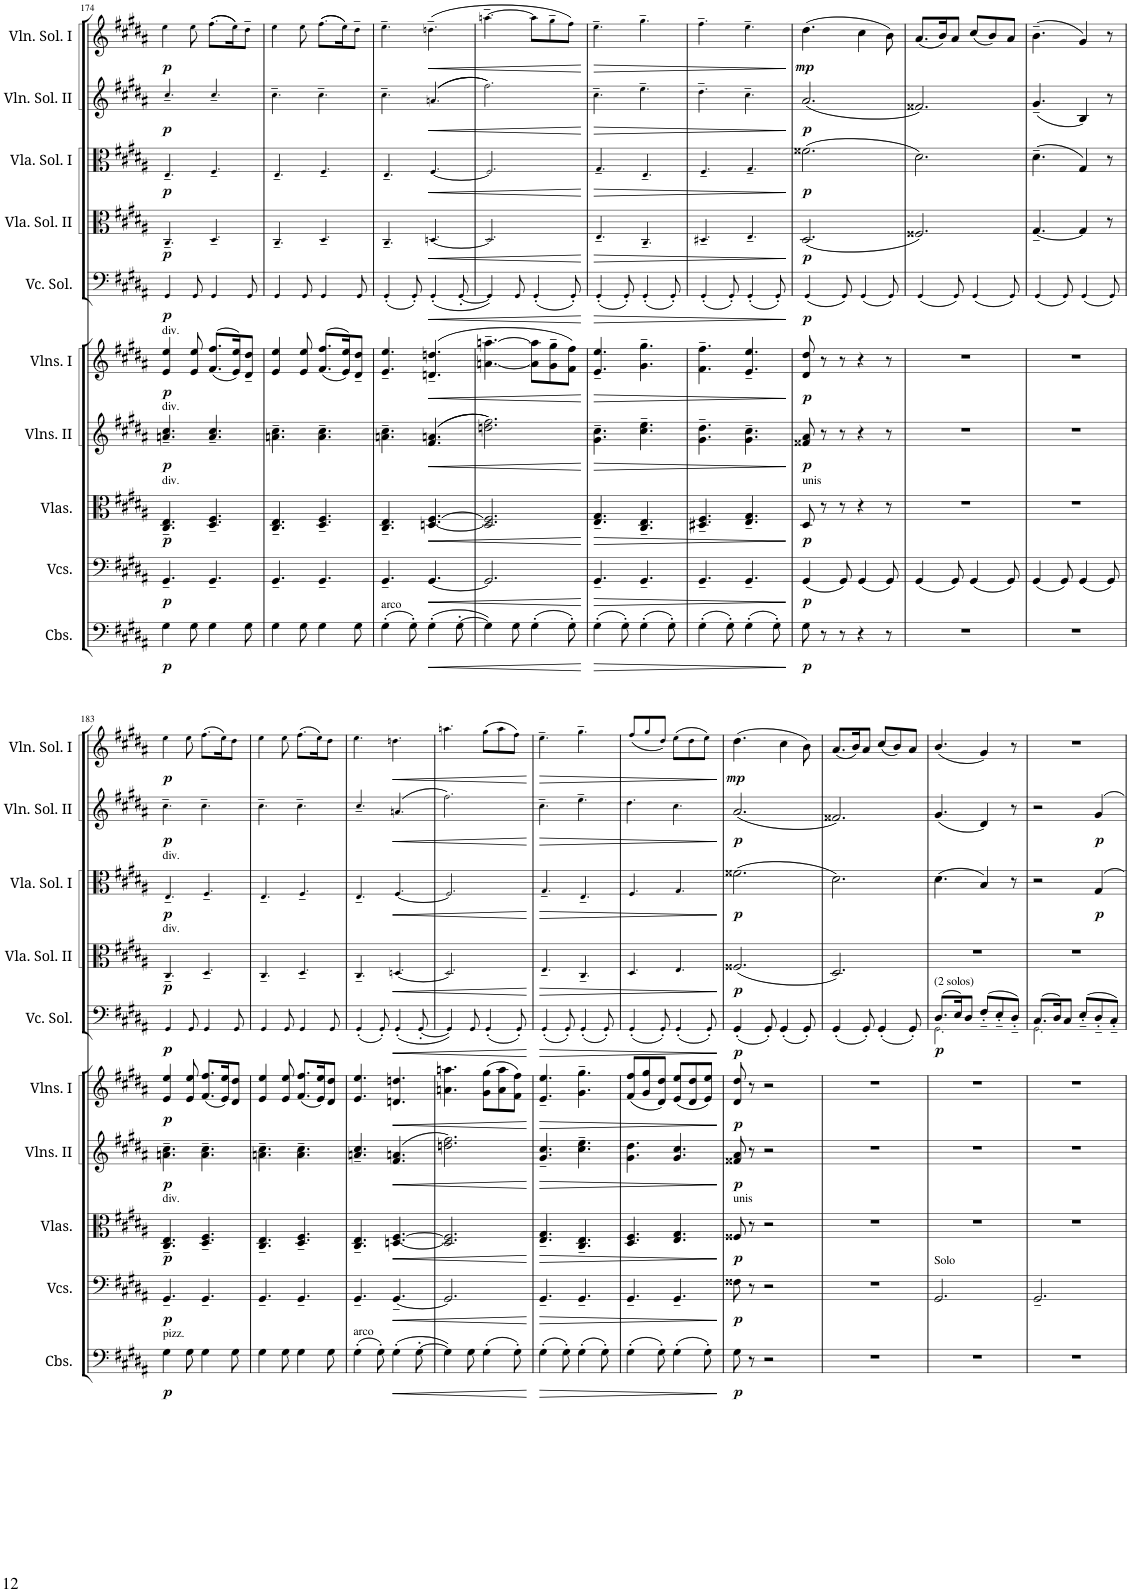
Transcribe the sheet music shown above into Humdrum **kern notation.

**kern	**dynam	**kern	**dynam	**kern	**dynam	**kern	**dynam	**kern	**dynam	**kern	**dynam	**kern	**dynam	**kern	**dynam	**kern	**dynam	**kern	**dynam
*part10	*part10	*part9	*part9	*part8	*part8	*part7	*part7	*part6	*part6	*part5	*part5	*part4	*part4	*part3	*part3	*part2	*part2	*part1	*part1
*staff10	*staff10	*staff9	*staff9	*staff8	*staff8	*staff7	*staff7	*staff6	*staff6	*staff5	*staff5	*staff4	*staff4	*staff3	*staff3	*staff2	*staff2	*staff1	*staff1
*I"Contrabasses	*	*I"Violoncellos	*	*I"Violas	*	*I"Violins II	*	*I"Violins I	*	*I"Violoncello Solo	*	*I"Viola Solo II	*	*I"Viola Solo I	*	*I"Violin Solo II	*	*I"Violin Solo I	*
*I'Cbs.	*	*I'Vcs.	*	*I'Vlas.	*	*I'Vlns. II	*	*I'Vlns. I	*	*I'Vc. Sol.	*	*I'Vla. Sol. II	*	*I'Vla. Sol. I	*	*I'Vln. Sol. II	*	*I'Vln. Sol. I	*
!!LO:PB:g=z
*clefF4	*	*clefF4	*	*clefC3	*	*clefG2	*	*clefG2	*	*clefF4	*	*clefC3	*	*clefC3	*	*clefG2	*	*clefG2	*
*Trd7c12	*	*	*	*	*	*	*	*	*	*	*	*	*	*	*	*	*	*	*
*k[f#c#g#d#a#]	*	*k[f#c#g#d#a#]	*	*k[f#c#g#d#a#]	*	*k[f#c#g#d#a#]	*	*k[f#c#g#d#a#]	*	*k[f#c#g#d#a#]	*	*k[f#c#g#d#a#]	*	*k[f#c#g#d#a#]	*	*k[f#c#g#d#a#]	*	*k[f#c#g#d#a#]	*
*M6/8	*	*M6/8	*	*M6/8	*	*M6/8	*	*M6/8	*	*M6/8	*	*M6/8	*	*M6/8	*	*M6/8	*	*M6/8	*
=174	=174	=174	=174	=174	=174	=174	=174	=174	=174	=174	=174	=174	=174	=174	=174	=174	=174	=174	=174
!	!	!	!	!	!	!	!	!LO:TX:a:t=div.	!	!	!	!	!	!	!	!	!	!	!
!	!	!	!	!	!	!LO:TX:a:t=div.	!	!	!	!	!	!	!	!	!	!	!	!	!
!	!	!	!	!LO:TX:a:t=div.	!	!	!	!	!	!	!	!	!	!	!	!	!	!	!
!	!LO:DY:b	!	!LO:DY:b	!	!LO:DY:b	!	!LO:DY:b	!	!LO:DY:b	!	!LO:DY:b	!	!LO:DY:b	!	!LO:DY:b	!	!LO:DY:b	!	!LO:DY:b
4G#\	p	4.GG#~/	p	4.C#/~ 4.E/~	p	4.an/~ 4.cc#/~	p	4e/ 4ee/	p	4GG#/	p	4.C#~/	p	4.E~/	p	4.cc#~/	p	4ee\	p
8G#\	.	.	.	.	.	.	.	8e/ 8ee/	.	8GG#/	.	.	.	.	.	.	.	8ee\	.
4G#\	.	4.GG#~/	.	4.D#/~ 4.F#/~	.	4.a/~ 4.cc#/~	.	((>8.f#/ 8.ff#/L	.	4GG#/	.	4.D#~/	.	4.F#~/	.	4.cc#~/	.	((>8.ff#\L	.
.	.	.	.	.	.	.	.	16e/ 16ee/K))	.	.	.	.	.	.	.	.	.	16ee\K))	.
8G#\	.	.	.	.	.	.	.	8d#/~ 8dd#/~J	.	8GG#/	.	.	.	.	.	.	.	8dd#~\J	.
=175	=175	=175	=175	=175	=175	=175	=175	=175	=175	=175	=175	=175	=175	=175	=175	=175	=175	=175	=175
4G#\	.	4.GG#~/	.	4.C#/~ 4.E/~	.	4.an\~ 4.cc#\~	.	4e/ 4ee/	.	4GG#/	.	4.C#~/	.	4.E~/	.	4.cc#~\	.	4ee\	.
8G#\	.	.	.	.	.	.	.	8e/ 8ee/	.	8GG#/	.	.	.	.	.	.	.	8ee\	.
4G#\	.	4.GG#~/	.	4.D#/~ 4.F#/~	.	4.a\~ 4.cc#\~	.	(>(8.f#/ 8.ff#/L	.	4GG#/	.	4.D#~/	.	4.F#~/	.	4.cc#~\	.	(>(8.ff#\L	.
.	.	.	.	.	.	.	.	16e/ 16ee/K))	.	.	.	.	.	.	.	.	.	16ee\K))	.
8G#\	.	.	.	.	.	.	.	8d#/~ 8dd#/~J	.	8GG#/	.	.	.	.	.	.	.	8dd#~\J	.
=176	=176	=176	=176	=176	=176	=176	=176	=176	=176	=176	=176	=176	=176	=176	=176	=176	=176	=176	=176
!LO:TX:a:t=arco	!	!	!	!	!	!	!	!	!	!	!	!	!	!	!	!	!	!	!
(4G#'\	.	4.GG#~/	.	4.C#/~ 4.E/~	.	4.an\~ 4.cc#\~	.	4.e/~ 4.ee/~	.	(4GG#'/	.	4.C#~/	.	4.E~/	.	4.cc#~\	.	4.ee~\	.
8G#'\)	.	.	.	.	.	.	.	.	.	8GG#'/)	.	.	.	.	.	.	.	.	.
!	!LO:HP:b	!	!LO:HP:b	!	!LO:HP:b	!	!LO:HP:b	!	!LO:HP:b	!	!LO:HP:b	!	!LO:HP:b	!	!LO:HP:b	!	!LO:HP:b	!	!LO:HP:b
(4G#'\	<	[4.GG#/	<	[4.Dn/ [4.F#/	<	(>(4.f#/ 4.an/	<	(4.dn/~ 4.ddn/~	<	(4GG#'/	<	4.Dn/	<	4.F#/	<	(>(4.an/	<	(4.ddn~\	<
[8G#'\	.	.	.	.	.	.	.	.	.	8GG#'/	.	.	.	.	.	.	.	.	.
=177	=177	=177	=177	=177	=177	=177	=177	=177	=177	=177	=177	=177	=177	=177	=177	=177	=177	=177	=177
4G#\])	.	2.GG#/]	.	2.D/] 2.F#/]	.	2.ddn\ 2.ff#\))	.	[4.an\~ [4.aan\~	.	4GG#/)	.	2.D/	.	2.F#/	.	2.ff#\))	.	4.aan~\	.
8G#\	.	.	.	.	.	.	.	.	.	8GG#/	.	.	.	.	.	.	.	.	.
(4G#'\	.	.	.	.	.	.	.	8a\] 8aa\]L	.	(4GG#'/	.	.	.	.	.	.	.	8aa\L	.
.	.	.	.	.	.	.	.	8g#\~ 8gg#\~	.	.	.	.	.	.	.	.	.	8gg#~\	.
8G#'\)	.	.	.	.	.	.	.	8f#\ 8ff#\J)	.	8GG#'/)	.	.	.	.	.	.	.	8ff#\J)	.
.	[	.	[	.	[	.	[	.	[	.	[	.	[	.	[	.	[	.	[
=178	=178	=178	=178	=178	=178	=178	=178	=178	=178	=178	=178	=178	=178	=178	=178	=178	=178	=178	=178
!	!LO:HP:b	!	!LO:HP:b	!	!LO:HP:b	!	!LO:HP:b	!	!LO:HP:b	!	!LO:HP:b	!	!LO:HP:b	!	!LO:HP:b	!	!LO:HP:b	!	!LO:HP:b
(4G#'\	>	4.GG#~/	>	4.E/~ 4.G#/~	>	4.g#\~ 4.cc#\~	>	4.e/~ 4.ee/~	>	(4GG#'/	>	4.E~/	>	4.G#~/	>	4.cc#~\	>	4.ee~\	>
8G#'\)	.	.	.	.	.	.	.	.	.	8GG#'/)	.	.	.	.	.	.	.	.	.
(4G#'\	.	4.GG#~/	.	4.C#/~ 4.E/~	.	4.cc#\~ 4.ee\~	.	4.g#\~ 4.gg#\~	.	(4GG#'/	.	4.C#~/	.	4.E~/	.	4.ee~\	.	4.gg#~\	.
8G#'\)	.	.	.	.	.	.	.	.	.	8GG#'/)	.	.	.	.	.	.	.	.	.
=179	=179	=179	=179	=179	=179	=179	=179	=179	=179	=179	=179	=179	=179	=179	=179	=179	=179	=179	=179
(4G#'\	.	4.GG#~/	.	4.D#X/~ 4.F#/~	.	4.g#\~ 4.dd#\~	.	4.f#\~ 4.ff#\~	.	(4GG#'/	.	4.D#X~/	.	4.F#~/	.	4.dd#~\	.	4.ff#~\	.
8G#'\)	.	.	.	.	.	.	.	.	.	8GG#'/)	.	.	.	.	.	.	.	.	.
(4G#'\	.	4.GG#~/	.	4.E/~ 4.G#/~	.	4.g#\~ 4.cc#\~	.	4.e/~ 4.ee/~	.	(4GG#'/	.	4.E~/	.	4.G#~/	.	4.cc#~\	.	4.ee~\	.
8G#'\)	.	.	.	.	.	.	.	.	.	8GG#'/)	.	.	.	.	.	.	.	.	.
.	]	.	]	.	]	.	]	.	]	.	]	.	]	.	]	.	]	.	]
=180	=180	=180	=180	=180	=180	=180	=180	=180	=180	=180	=180	=180	=180	=180	=180	=180	=180	=180	=180
!	!	!	!	!LO:TX:a:t=unis	!	!	!	!	!	!	!	!	!	!	!	!	!	!	!
!	!LO:DY:b	!	!LO:DY:b	!	!LO:DY:b	!	!LO:DY:b	!	!LO:DY:b	!	!LO:DY:b	!	!LO:DY:b	!	!LO:DY:b	!	!LO:DY:b	!	!LO:DY:b
8G#\	p	(4GG#/	p	8D#/	p	8f##X/ 8a#/	p	8d#/ 8dd#/	p	(4GG#/	p	(2.D#/	p	(2.f##X\	p	(2.a#/	p	(4.dd#\	mp
8r	.	.	.	8r	.	8r	.	8r	.	.	.	.	.	.	.	.	.	.	.
8r	.	8GG#/)	.	8r	.	8r	.	8r	.	8GG#/)	.	.	.	.	.	.	.	.	.
4r	.	(4GG#/	.	4r	.	4r	.	4r	.	(4GG#/	.	.	.	.	.	.	.	4cc#\	.
8r	.	8GG#/)	.	8r	.	8r	.	8r	.	8GG#/)	.	.	.	.	.	.	.	8b\)	.
=181	=181	=181	=181	=181	=181	=181	=181	=181	=181	=181	=181	=181	=181	=181	=181	=181	=181	=181	=181
2.r	.	(4GG#/	.	2.r	.	2.r	.	2.r	.	(4GG#/	.	2.F##X/)	.	2.d#\)	.	2.f##X/)	.	(8.a#/L	.
.	.	.	.	.	.	.	.	.	.	.	.	.	.	.	.	.	.	16b/K)	.
.	.	8GG#/)	.	.	.	.	.	.	.	8GG#/)	.	.	.	.	.	.	.	8a#/J	.
.	.	(4GG#/	.	.	.	.	.	.	.	(4GG#/	.	.	.	.	.	.	.	(8cc#/L	.
.	.	.	.	.	.	.	.	.	.	.	.	.	.	.	.	.	.	8b/)	.
.	.	8GG#/)	.	.	.	.	.	.	.	8GG#/)	.	.	.	.	.	.	.	8a#/J	.
=182	=182	=182	=182	=182	=182	=182	=182	=182	=182	=182	=182	=182	=182	=182	=182	=182	=182	=182	=182
2.r	.	(4GG#/	.	2.r	.	2.r	.	2.r	.	(4GG#/	.	[4.G#~/	.	(4.d#~\	.	(4.g#~/	.	(4.b~\	.
.	.	8GG#/)	.	.	.	.	.	.	.	8GG#/)	.	.	.	.	.	.	.	.	.
.	.	(4GG#/	.	.	.	.	.	.	.	(4GG#/	.	4G#/]	.	4G#/)	.	4B/)	.	4g#/)	.
.	.	8GG#/)	.	.	.	.	.	.	.	8GG#/)	.	8r	.	8r	.	8r	.	8r	.
!!LO:LB:g=z
=183	=183	=183	=183	=183	=183	=183	=183	=183	=183	=183	=183	=183	=183	=183	=183	=183	=183	=183	=183
!	!	!	!	!	!	!	!	!	!	!	!	!	!	!LO:TX:a:t=div.	!	!	!	!	!
!	!	!	!	!	!	!	!	!	!	!	!	!LO:TX:a:t=div.	!	!	!	!	!	!	!
!	!	!	!	!LO:TX:a:t=div.	!	!	!	!	!	!	!	!	!	!	!	!	!	!	!
!LO:TX:a:t=pizz.	!	!	!	!	!	!	!	!	!	!	!	!	!	!	!	!	!	!	!
!	!LO:DY:b	!	!LO:DY:b	!	!LO:DY:b	!	!LO:DY:b	!	!LO:DY:b	!	!LO:DY:b	!	!LO:DY:b	!	!LO:DY:b	!	!LO:DY:b	!	!LO:DY:b
4G#\	p	4.GG#~/	p	4.C#/~ 4.E/~	p	4.an\~ 4.cc#\~	p	4e/ 4ee/	p	4GG#/	p	4.C#~/	p	4.E~/	p	4.cc#~\	p	4ee\	p
8G#\	.	.	.	.	.	.	.	8e/ 8ee/	.	8GG#/	.	.	.	.	.	.	.	8ee\	.
4G#\	.	4.GG#~/	.	4.D#/~ 4.F#/~	.	4.a\~ 4.cc#\~	.	(8.f#/ 8.ff#/L	.	4GG#/	.	4.D#~/	.	4.F#~/	.	4.cc#~\	.	(8.ff#\L	.
.	.	.	.	.	.	.	.	16e/ 16ee/K)	.	.	.	.	.	.	.	.	.	16ee\K)	.
8G#\	.	.	.	.	.	.	.	8d#/ 8dd#/J	.	8GG#/	.	.	.	.	.	.	.	8dd#\J	.
=184	=184	=184	=184	=184	=184	=184	=184	=184	=184	=184	=184	=184	=184	=184	=184	=184	=184	=184	=184
4G#\	.	4.GG#~/	.	4.C#/~ 4.E/~	.	4.an\~ 4.cc#\~	.	4e/ 4ee/	.	4GG#/	.	4.C#~/	.	4.E~/	.	4.cc#~\	.	4ee\	.
8G#\	.	.	.	.	.	.	.	8e/ 8ee/	.	8GG#/	.	.	.	.	.	.	.	8ee\	.
4G#\	.	4.GG#~/	.	4.D#/~ 4.F#/~	.	4.a\~ 4.cc#\~	.	(8.f#/ 8.ff#/L	.	4GG#/	.	4.D#~/	.	4.F#~/	.	4.cc#~\	.	(8.ff#\L	.
.	.	.	.	.	.	.	.	16e/ 16ee/K)	.	.	.	.	.	.	.	.	.	16ee\K)	.
8G#\	.	.	.	.	.	.	.	8d#/ 8dd#/J	.	8GG#/	.	.	.	.	.	.	.	8dd#\J	.
=185	=185	=185	=185	=185	=185	=185	=185	=185	=185	=185	=185	=185	=185	=185	=185	=185	=185	=185	=185
!LO:TX:a:t=arco	!	!	!	!	!	!	!	!	!	!	!	!	!	!	!	!	!	!	!
(4G#'\	.	4.GG#~/	.	4.C#/~ 4.E/~	.	4.an/~ 4.cc#/~	.	4.e/ 4.ee/	.	(4GG#'/	.	4.C#~/	.	4.E~/	.	4.cc#~/	.	4.ee\	.
8G#'\)	.	.	.	.	.	.	.	.	.	8GG#'/)	.	.	.	.	.	.	.	.	.
!	!LO:HP:b	!	!LO:HP:b	!	!LO:HP:b	!	!LO:HP:b	!	!LO:HP:b	!	!LO:HP:b	!	!LO:HP:b	!	!LO:HP:b	!	!LO:HP:b	!	!LO:HP:b
(4G#'\	<	[4.GG#~/	<	[4.Dn/ [4.F#/	<	(4.f#/ 4.an/	<	4.dn/ 4.ddn/	<	(4GG#'/	<	4.Dn/	<	4.F#/	<	(4.an/	<	4.ddn\	<
[8G#'\	.	.	.	.	.	.	.	.	.	8GG#'/	.	.	.	.	.	.	.	.	.
=186	=186	=186	=186	=186	=186	=186	=186	=186	=186	=186	=186	=186	=186	=186	=186	=186	=186	=186	=186
4G#\])	.	2.GG#/]	.	2.D/] 2.F#/]	.	2.ddn\ 2.ff#\)	.	4.an\ 4.aan\	.	4GG#/)	.	2.D/	.	2.F#/	.	2.ff#\)	.	4.aan\	.
8G#\	.	.	.	.	.	.	.	.	.	8GG#/	.	.	.	.	.	.	.	.	.
(4G#'\	.	.	.	.	.	.	.	(8g#\ 8gg#\L	.	(4GG#'/	.	.	.	.	.	.	.	(8gg#\L	.
.	.	.	.	.	.	.	.	8a\ 8aa\	.	.	.	.	.	.	.	.	.	8aa\	.
8G#'\)	.	.	.	.	.	.	.	8f#\ 8ff#\J)	.	8GG#'/)	.	.	.	.	.	.	.	8ff#\J)	.
.	[	.	[	.	[	.	[	.	[	.	[	.	[	.	[	.	[	.	[
=187	=187	=187	=187	=187	=187	=187	=187	=187	=187	=187	=187	=187	=187	=187	=187	=187	=187	=187	=187
!	!LO:HP:b	!	!LO:HP:b	!	!LO:HP:b	!	!LO:HP:b	!	!LO:HP:b	!	!LO:HP:b	!	!LO:HP:b	!	!LO:HP:b	!	!LO:HP:b	!	!LO:HP:b
(4G#'\	>	4.GG#~/	>	4.E/~ 4.G#/~	>	4.g#/~ 4.cc#/~	>	4.e/~ 4.ee/~	>	(4GG#'/	>	4.E~/	>	4.G#~/	>	4.cc#~\	>	4.ee~\	>
8G#'\)	.	.	.	.	.	.	.	.	.	8GG#'/)	.	.	.	.	.	.	.	.	.
(4G#'\	.	4.GG#~/	.	4.C#/~ 4.E/~	.	4.cc#\~ 4.ee\~	.	4.g#\~ 4.gg#\~	.	(4GG#'/	.	4.C#~/	.	4.E~/	.	4.ee~\	.	4.gg#~\	.
8G#'\)	.	.	.	.	.	.	.	.	.	8GG#'/)	.	.	.	.	.	.	.	.	.
=188	=188	=188	=188	=188	=188	=188	=188	=188	=188	=188	=188	=188	=188	=188	=188	=188	=188	=188	=188
(4G#'\	.	4.GG#~/	.	4.D#/ 4.F#/	.	4.g#\ 4.dd#\	.	(8f#/ 8ff#/L	.	(4GG#'/	.	4.D#/	.	4.F#/	.	4.dd#\	.	(8ff#/L	.
.	.	.	.	.	.	.	.	8g#/ 8gg#/	.	.	.	.	.	.	.	.	.	8gg#/	.
8G#'\)	.	.	.	.	.	.	.	8d#/ 8dd#/J)	.	8GG#'/)	.	.	.	.	.	.	.	8dd#/J)	.
(4G#'\	.	4.GG#~/	.	4.E/ 4.G#/	.	4.g#/ 4.cc#/	.	(8e/ 8ee/L	.	(4GG#'/	.	4.E/	.	4.G#/	.	4.cc#\	.	(8ee\L	.
.	.	.	.	.	.	.	.	8d#/ 8dd#/	.	.	.	.	.	.	.	.	.	8dd#\	.
8G#'\)	.	.	.	.	.	.	.	8e/ 8ee/J)	.	8GG#'/)	.	.	.	.	.	.	.	8ee\J)	.
.	]	.	]	.	]	.	]	.	]	.	]	.	]	.	]	.	]	.	]
=189	=189	=189	=189	=189	=189	=189	=189	=189	=189	=189	=189	=189	=189	=189	=189	=189	=189	=189	=189
!	!	!	!	!LO:TX:a:t=unis	!	!	!	!	!	!	!	!	!	!	!	!	!	!	!
!	!LO:DY:b	!	!LO:DY:b	!	!LO:DY:b	!	!LO:DY:b	!	!LO:DY:b	!	!LO:DY:b	!	!LO:DY:b	!	!LO:DY:b	!	!LO:DY:b	!	!LO:DY:b
8G#\	p	8F##X\	p	8F##X/	p	8f##X/ 8a#/	p	8d#/ 8dd#/	p	(4GG#'/	p	(2.F##X/	p	(2.f##X\	p	(2.a#/	p	(4.dd#\	mp
8r	.	8r	.	8r	.	8r	.	8r	.	.	.	.	.	.	.	.	.	.	.
2r	.	2r	.	2r	.	2r	.	2r	.	8GG#'/)	.	.	.	.	.	.	.	.	.
.	.	.	.	.	.	.	.	.	.	(4GG#'/	.	.	.	.	.	.	.	4cc#\	.
.	.	.	.	.	.	.	.	.	.	8GG#'/)	.	.	.	.	.	.	.	8b\)	.
=190	=190	=190	=190	=190	=190	=190	=190	=190	=190	=190	=190	=190	=190	=190	=190	=190	=190	=190	=190
2.r	.	2.r	.	2.r	.	2.r	.	2.r	.	(4GG#'/	.	2.D#/)	.	2.d#\)	.	2.f##X/)	.	(8.a#/L	.
.	.	.	.	.	.	.	.	.	.	.	.	.	.	.	.	.	.	16b/K)	.
.	.	.	.	.	.	.	.	.	.	8GG#'/)	.	.	.	.	.	.	.	8a#/J	.
.	.	.	.	.	.	.	.	.	.	(4GG#'/	.	.	.	.	.	.	.	(8cc#/L	.
.	.	.	.	.	.	.	.	.	.	.	.	.	.	.	.	.	.	8b/)	.
.	.	.	.	.	.	.	.	.	.	8GG#'/)	.	.	.	.	.	.	.	8a#/J	.
=191	=191	=191	=191	=191	=191	=191	=191	=191	=191	=191	=191	=191	=191	=191	=191	=191	=191	=191	=191
*	*	*	*	*	*	*	*	*	*	*^	*	*	*	*	*	*	*	*	*
!	!	!	!	!	!	!	!	!	!	!LO:TX:a:t=(2 solos)	!	!	!	!	!	!	!	!	!	!
!	!	!LO:TX:a:t=Solo	!	!	!	!	!	!	!	!	!	!	!	!	!	!	!	!	!	!
!	!	!	!	!	!	!	!	!	!	!	!	!LO:DY:b	!	!	!	!	!	!	!	!
2.r	.	2.GG#/	.	2.r	.	2.r	.	2.r	.	(8.D#/L	2.GG#!\	p	2.r	.	(4.d#\	.	(4.g#/	.	(4.b/	.
.	.	.	.	.	.	.	.	.	.	16E/K)	.	.	.	.	.	.	.	.	.	.
.	.	.	.	.	.	.	.	.	.	8D#/J	.	.	.	.	.	.	.	.	.	.
.	.	.	.	.	.	.	.	.	.	(8F#'<~</L	.	.	.	.	4B/)	.	4d#/)	.	4g#/)	.
.	.	.	.	.	.	.	.	.	.	8E'<~</	.	.	.	.	.	.	.	.	.	.
.	.	.	.	.	.	.	.	.	.	8D#'<~</J)	.	.	.	.	8r	.	8r	.	8r	.
=192	=192	=192	=192	=192	=192	=192	=192	=192	=192	=192	=192	=192	=192	=192	=192	=192	=192	=192	=192	=192
2.r	.	2.GG#~/	.	2.r	.	2.r	.	2.r	.	(8.C#/L	2.GG#!\	.	2.r	.	2r	.	2r	.	2.r	.
.	.	.	.	.	.	.	.	.	.	16D#/K)	.	.	.	.	.	.	.	.	.	.
.	.	.	.	.	.	.	.	.	.	8C#/J	.	.	.	.	.	.	.	.	.	.
.	.	.	.	.	.	.	.	.	.	(>8E'<~</L	.	.	.	.	.	.	.	.	.	.
!	!	!	!	!	!	!	!	!	!	!	!	!	!	!	!	!LO:DY:b	!	!LO:DY:b	!	!
.	.	.	.	.	.	.	.	.	.	8D#'<~</	.	.	.	.	4G#/	p	4g#/	p	.	.
.	.	.	.	.	.	.	.	.	.	8C#'<~</J)	.	.	.	.	.	.	.	.	.	.
*	*	*	*	*	*	*	*	*	*	*v	*v	*	*	*	*	*	*	*	*	*
=	=	=	=	=	=	=	=	=	=	=	=	=	=	=	=	=	=	=	=
*-	*-	*-	*-	*-	*-	*-	*-	*-	*-	*-	*-	*-	*-	*-	*-	*-	*-	*-	*-
